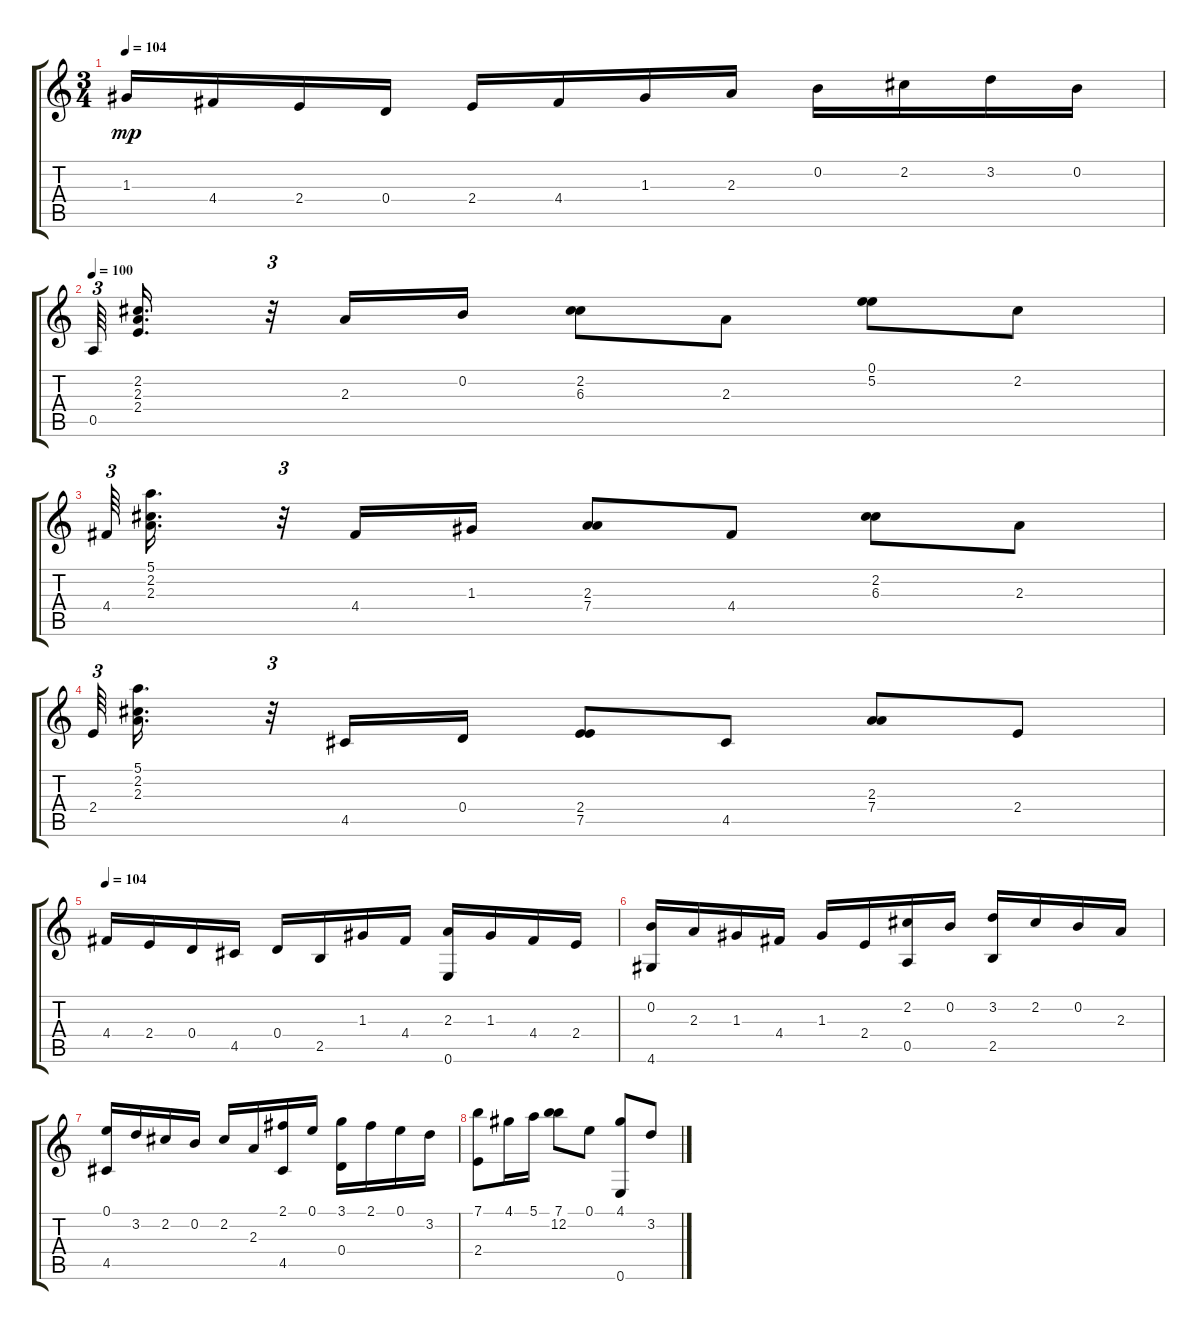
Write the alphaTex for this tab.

\track "" {instrument acousticguitarnylon}
\staff {score tabs}
\tuning (E4 B3 G3 D3 A2 E2) {hide}
\ts (3 4)
\tempo 104
\clef g2
\ks c
1.3.16{dy mp} 4.4.16 2.4.16 0.4.16 2.4.16 4.4.16 1.3.16 2.3.16 0.2.16 2.2.16 3.2.16 0.2.16 |
\tempo 100
0.5.64{tu (3 2)} (2.2 2.3 2.4).16{d} r.32{tu (3 2)} 2.3.16 0.2.16 (2.2 6.3).8 2.3.8 (0.1 5.2).8 2.2.8 |
4.4.64{tu (3 2)} (5.1 2.2 2.3).16{d} r.32{tu (3 2)} 4.4.16 1.3.16 (2.3 7.4).8 4.4.8 (2.2 6.3).8 2.3.8 |
2.4.64{tu (3 2)} (5.1 2.2 2.3).16{d} r.32{tu (3 2)} 4.5.16 0.4.16 (2.4 7.5).8 4.5.8 (2.3 7.4).8 2.4.8 |
\tempo 104
4.4.16 2.4.16 0.4.16 4.5.16 0.4.16 2.5.16 1.3.16 4.4.16 (2.3 0.6).16 1.3.16 4.4.16 2.4.16 |
(0.2 4.6).16 2.3.16 1.3.16 4.4.16 1.3.16 2.4.16 (2.2 0.5).16 0.2.16 (3.2 2.5).16 2.2.16 0.2.16 2.3.16 |
(0.1 4.5).16 3.2.16 2.2.16 0.2.16 2.2.16 2.3.16 (2.1 4.5).16 0.1.16 (3.1 0.4).16 2.1.16 0.1.16 3.2.16 |
(7.1 2.4).8 4.1.16 5.1.16 (7.1 12.2).8 0.1.8 (4.1 0.6).8 3.2.8
